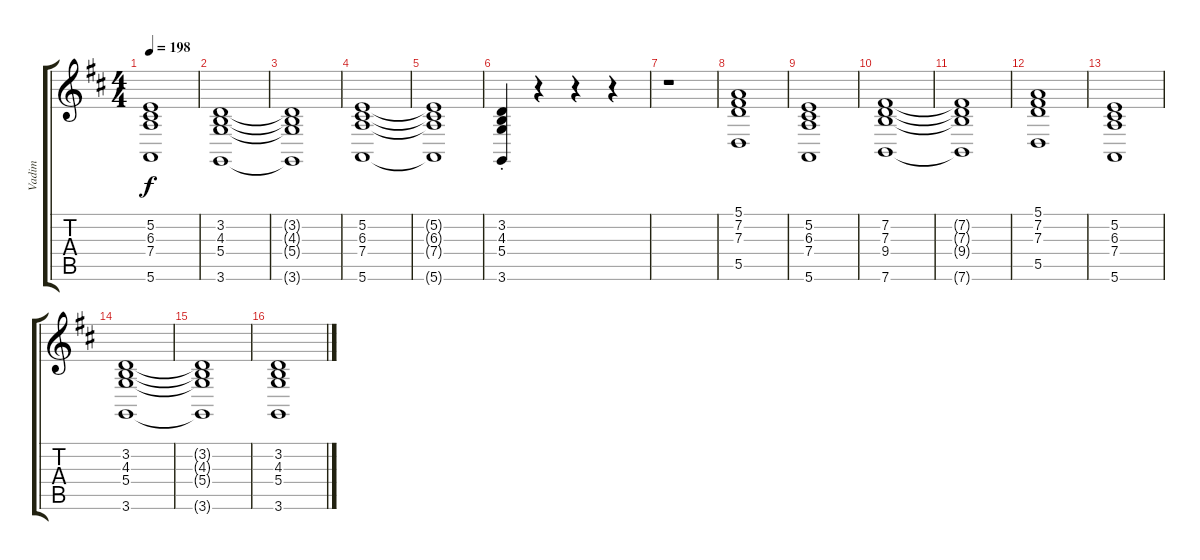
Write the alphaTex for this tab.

\track ("Vadim" "Vadim") {instrument stringensemble1}
\staff {score tabs}
\tuning (E4 B3 G3 D3 A2 E2) {hide}
\ts (4 4)
\tempo 198
\clef g2
\ks bminor
(5.2{t} 6.3{t} 7.4{t} 5.6{t}).1{dy f} |
(3.2 4.3 5.4 3.6).1 |
(3.2{t} 4.3{t} 5.4{t} 3.6{t}).1 |
(5.2 6.3 7.4 5.6).1 |
(5.2{t} 6.3{t} 7.4{t} 5.6{t}).1 |
(3.2 4.3 5.4 3.6{st}).4 r.4 r.4 r.4 |
r.1 |
(5.1 7.2 7.3 5.5).1 |
(5.2 6.3 7.4 5.6).1 |
(7.2 7.3 9.4 7.6).1 |
(7.2{t} 7.3{t} 9.4{t} 7.6{t}).1 |
(5.1 7.2 7.3 5.5).1 |
(5.2 6.3 7.4 5.6).1 |
(3.2 4.3 5.4 3.6).1 |
(3.2{t} 4.3{t} 5.4{t} 3.6{t}).1 |
(3.2 4.3 5.4 3.6).1
